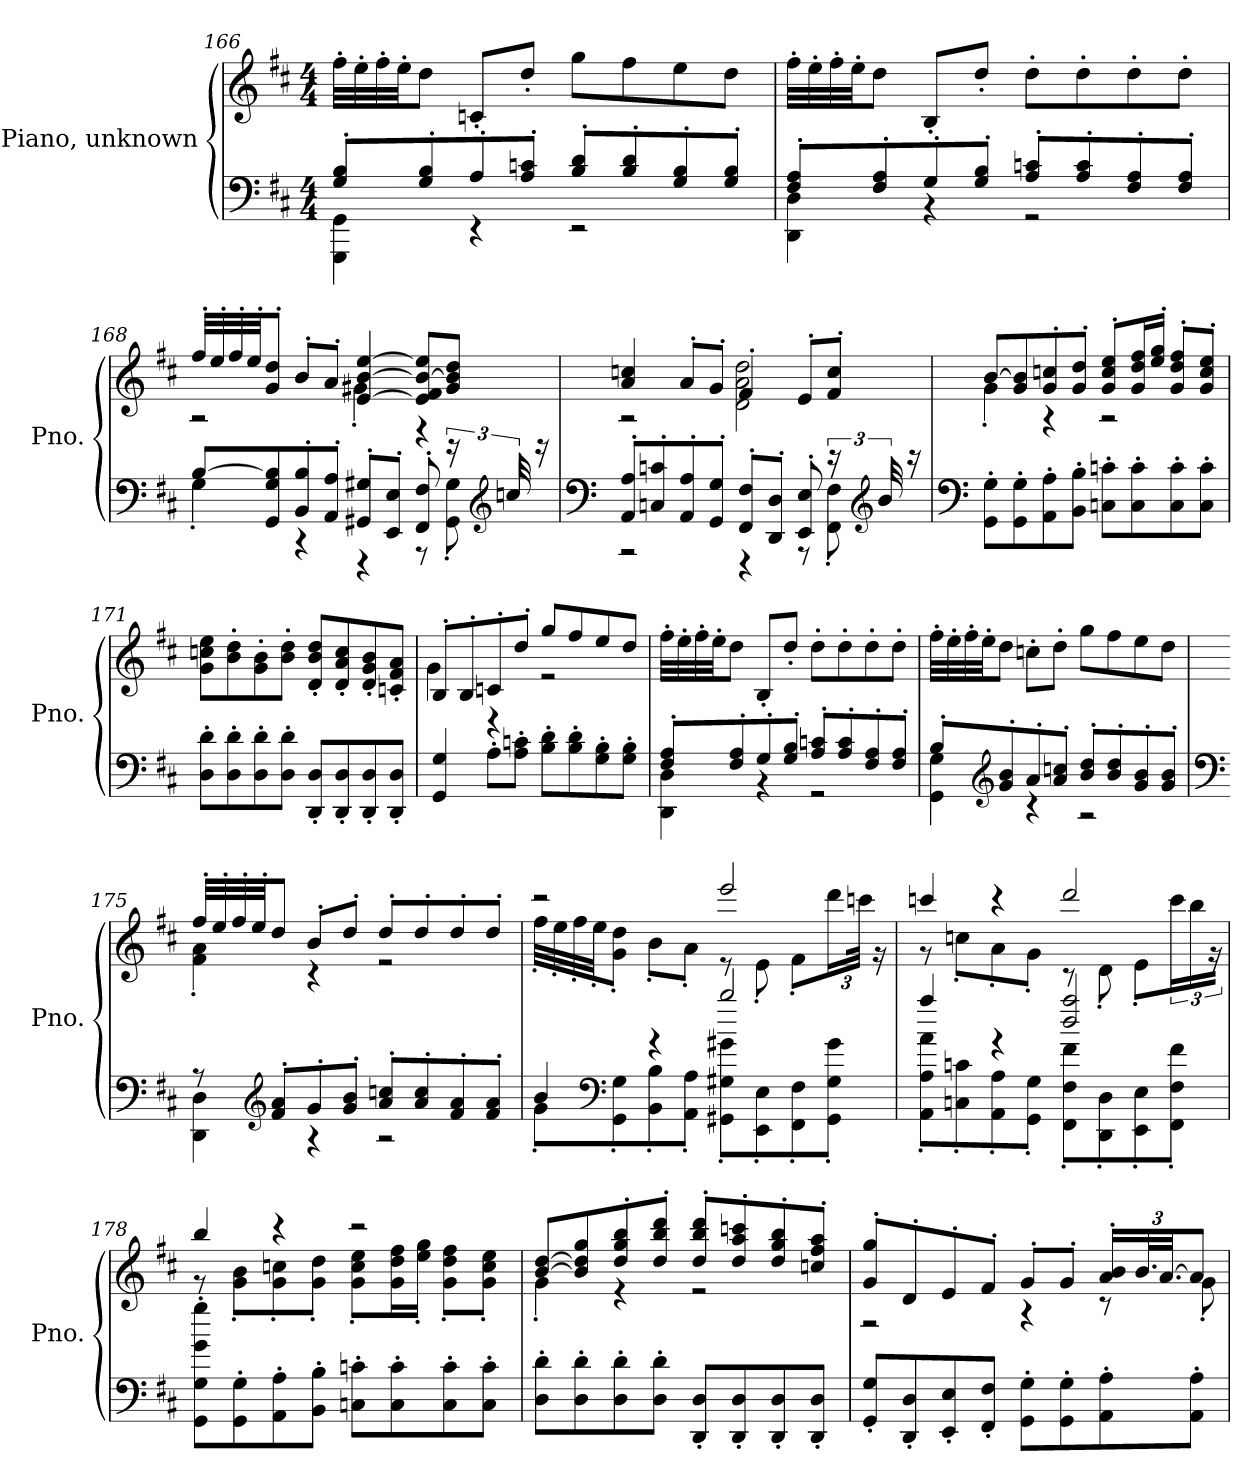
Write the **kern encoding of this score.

**kern	**kern
*part1	*part1
*staff2	*staff1
*I"Piano, unknown	*
*I'Pno.	*
*clefF4	*clefG2
*k[f#c#]	*k[f#c#]
*M4/4	*M4/4
=166	=166
*^	*
8G/' 8B/'L	4GGG\ 4GG\	32ff#'\LLL
.	.	32ee'\
.	.	32ff#'\
.	.	32ee'\JJ
8G/' 8B/'	.	8dd\J
8A'/	4r	8cn'/L
8A/' 8cn/'J	.	8dd'/J
8B/' 8d/'L	2r	8gg\L
8B/' 8d/'	.	8ff#\
8G/' 8B/'	.	8ee\
8G/' 8B/'J	.	8dd\J
!!LO:LB:g=z
=167	=167	=167
8F#/' 8A/'L	4DD\ 4D\	32ff#'\LLL
.	.	32ee'\
.	.	32ff#'\
.	.	32ee'\JJ
8F#/' 8A/'	.	8dd\J
8G'/	4r	8B'/L
8G/' 8B/'J	.	8dd'/J
8A/' 8cn/'L	2r	8dd'\L
8A/' 8c/'	.	8dd'\
8F#/' 8A/'	.	8dd'\
8F#/' 8A/'J	.	8dd'\J
=168	=168	=168
*	*	*^
[8B/L	4G'\	32ff#'/LLL	2r
.	.	32ee'/	.
.	.	32ff#'/	.
.	.	32ee'/JJ	.
8GG/ 8G/ 8B/]	.	8g/' 8dd/'J	.
8BB/' 8B/'	4r	8b'/L	.
8AA/' 8A/'J	.	8a'/J	.
8GG#X/' 8G#X/'L	4r	[4e/ [4b/ [4ee/	4g#X'\
8EE/' 8E/'J	.	.	.
8FF#/' 8F#/'	8r	8e/] 8f#/ 8b/_ 8ee/]L	4r
24r	8GG#\' 8G#\'	8g#/ 8b/] 8dd/J	.
*clefG2	*	*	*
48ccn/	.	.	.
16r	.	.	.
!!LO:PB:g=z	!!
=169	=169	=169	=169
*clefF4	*	*	*
8AA/' 8A/'L	2r	4a/ 4ccn/	2r
8Cn/' 8cn/'	.	.	.
8AA/' 8A/'	.	8a'/L	.
8GG/' 8G/'J	.	8g'/J	.
8FF#/' 8F#/'L	4r	4f#'/	2d\ 2a\ 2dd\
8DD/' 8D/'J	.	.	.
8EE/' 8E/'	8r	8e'/L	.
24r	8FF#\' 8F#\'	8f#/' 8cc/'J	.
*clefG2	*	*	*
48b/	.	.	.
16r	.	.	.
*v	*v	*	*
=170	=170	=170
*clefF4	*	*
8GG\' 8G\'L	[8b/L	4g'\
8GG\' 8G\'	8g/ 8b/]	.
8AA\' 8A\'	8g/' 8ccn/'	4r
8BB\' 8B\'J	8g/' 8dd/'J	.
8Cn\' 8cn\'L	8g/' 8cc/' 8ee/'L	2r
8C\' 8c\'	16g/ 16dd/ 16ff#/L	.
.	16ee/' 16gg/'JJ	.
8C\' 8c\'	8g/' 8dd/' 8ff#/'L	.
8C\' 8c\'J	8g/' 8cc/' 8ee/'J	.
*	*v	*v
=171	=171
8D\' 8d\'L	8g\ 8ccn\ 8ee\L
8D\' 8d\'	8b\' 8dd\'
8D\' 8d\'	8g\' 8b\'
8D\' 8d\'J	8b\' 8dd\'J
8DD/' 8D/'L	8d/' 8b/' 8dd/'L
8DD/' 8D/'	8d/' 8a/' 8cc/'
8DD/' 8D/'	8d/' 8g/' 8b/'
8DD/' 8D/'J	8cn/' 8f#/' 8a/'J
!!LO:LB:g=z
=172	=172
*	*^
4GG/ 4G/	8B'/L	4g\
.	8B'/	.
8A'\L	8cn'/	4r
8A\' 8cn\'J	8dd'/J	.
8B\' 8d\'L	8gg/L	2r
8B\' 8d\'	8ff#/	.
8G\' 8B\'	8ee/	.
8G\' 8B\'J	8dd/J	.
*	*v	*v
=173	=173
*^	*
8F#/' 8A/'L	4DD\ 4D\	32ff#'\LLL
.	.	32ee'\
.	.	32ff#'\
.	.	32ee'\JJ
8F#/' 8A/'	.	8dd\J
8G'/	4r	8B'/L
8G/' 8B/'J	.	8dd'/J
8A/' 8cn/'L	2r	8dd'\L
8A/' 8c/'	.	8dd'\
8F#/' 8A/'	.	8dd'\
8F#/' 8A/'J	.	8dd'\J
=174	=174	=174
8B'/L	4GG\ 4G\	32ff#'\LLL
.	.	32ee'\
.	.	32ff#'\
.	.	32ee'\JJ
*clefG2	*	*
8g/' 8b/'	.	8dd\J
8a'/	4r	8ccn'\L
8a/' 8ccn/'J	.	8dd'\J
8b/' 8dd/'L	2r	8gg\L
8b/' 8dd/'	.	8ff#\
8g/' 8b/'	.	8ee\
8g/' 8b/'J	.	8dd\J
!!LO:LB:g=z
=175	=175	=175
*clefF4	*	*
*	*	*^
8r	4DD\ 4D\	32ff#'/LLL	4f#\' 4a\'
.	.	32ee'/	.
.	.	32ff#'/	.
.	.	32ee'/JJ	.
*clefG2	*	*	*
8f#/' 8a/'L	.	8dd/J	.
8g'/	4r	8b'/L	4r
8g/' 8b/'J	.	8dd'/J	.
8a/' 8ccn/'L	2r	8dd'/L	2r
8a/' 8cc/'	.	8dd'/	.
8f#/' 8a/'	.	8dd'/	.
8f#/' 8a/'J	.	8dd'/J	.
=176	=176	=176	=176
4b/	8g'\L	2r	32ff#'\LLL
.	.	.	32ee'\
.	.	.	32ff#'\
.	.	.	32ee'\JJ
*clefF4	*	*	*
.	8GG\' 8G\'	.	8g\' 8dd\'J
4r	8BB\' 8B\'	.	8b'\L
.	8AA\' 8A\'J	.	8a'\J
2bb/	8GG#X\' 8G#X\' 8g#X\'L	2eee/	8r
.	8EE\' 8E\'	.	8e'\
.	8FF#\' 8F#\'	.	8f#'\L
*	*	*	*Xbrackettup
.	8GG#\' 8G#\' 8g#\'J	.	24ddd\L
.	.	.	48cccn\JJk
.	.	.	16r
=177	=177	=177	=177
4aa/	8AA\' 8A\' 8a\'L	4cccn/	8r
.	8Cn\' 8cn\'	.	8ccn'\L
4r	8AA\' 8A\'	4r	8a'\
.	8GG\' 8G\'J	.	8g'\J
2dd/ 2aa/	8FF#\' 8F#\' 8f#\'L	2ddd/	8r
.	8DD\' 8D\'	.	8d'\
.	8EE\' 8E\'	.	8e'\L
*	*	*	*brackettup
.	8FF#\' 8F#\' 8f#\'J	.	24ccc\L
.	.	.	24bb\JJ
.	.	.	24r
*v	*v	*	*
!!LO:LB:g=z	!!
=178	=178	=178
8GG\' 8G\' 8g\' 8gg\'L	4bb/	8r
8GG\' 8G\'	.	8g\' 8b\'L
8AA\' 8A\'	4r	8g\' 8ccn\'
8BB\' 8B\'J	.	8g\' 8dd\'J
8Cn\' 8cn\'L	2r	8g\' 8cc\' 8ee\'L
8C\' 8c\'	.	16g\ 16dd\ 16ff#\L
.	.	16ee\' 16gg\'JJ
8C\' 8c\'	.	8g\' 8dd\' 8ff#\'L
8C\' 8c\'J	.	8g\' 8cc\' 8ee\'J
=179	=179	=179
8D\' 8d\'L	[8b/ [8dd/L	4g'\
8D\' 8d\'	8b/] 8dd/] 8gg/	.
8D\' 8d\'	8dd/' 8gg/' 8bb/'	4r
8D\' 8d\'J	8dd/' 8bb/' 8ddd/'J	.
8DD/' 8D/'L	8dd/' 8bb/' 8ddd/'L	2r
8DD/' 8D/'	8dd/' 8aa/' 8cccn/'	.
8DD/' 8D/'	8dd/' 8gg/' 8bb/'	.
8DD/' 8D/'J	8ccn/' 8ff#/' 8aa/'J	.
=180	=180	=180
8GG/' 8G/'L	8g/' 8gg/'L	2r
8DD/' 8D/'	8d'/	.
8EE/' 8E/'	8e'/	.
8FF#/' 8F#/'J	8f#'/J	.
8GG\' 8G\'L	8g'/L	4r
8GG\' 8G\'	8g'/J	.
8AA\' 8A\'	16a/' 16b/'LL	8r
*	*Xbrackettup	*
.	48.b/L	.
.	[48.a/JJ	.
8AA\' 8A\'J	8a/J]	8g'\
*	*v	*v
=	=
*-	*-
